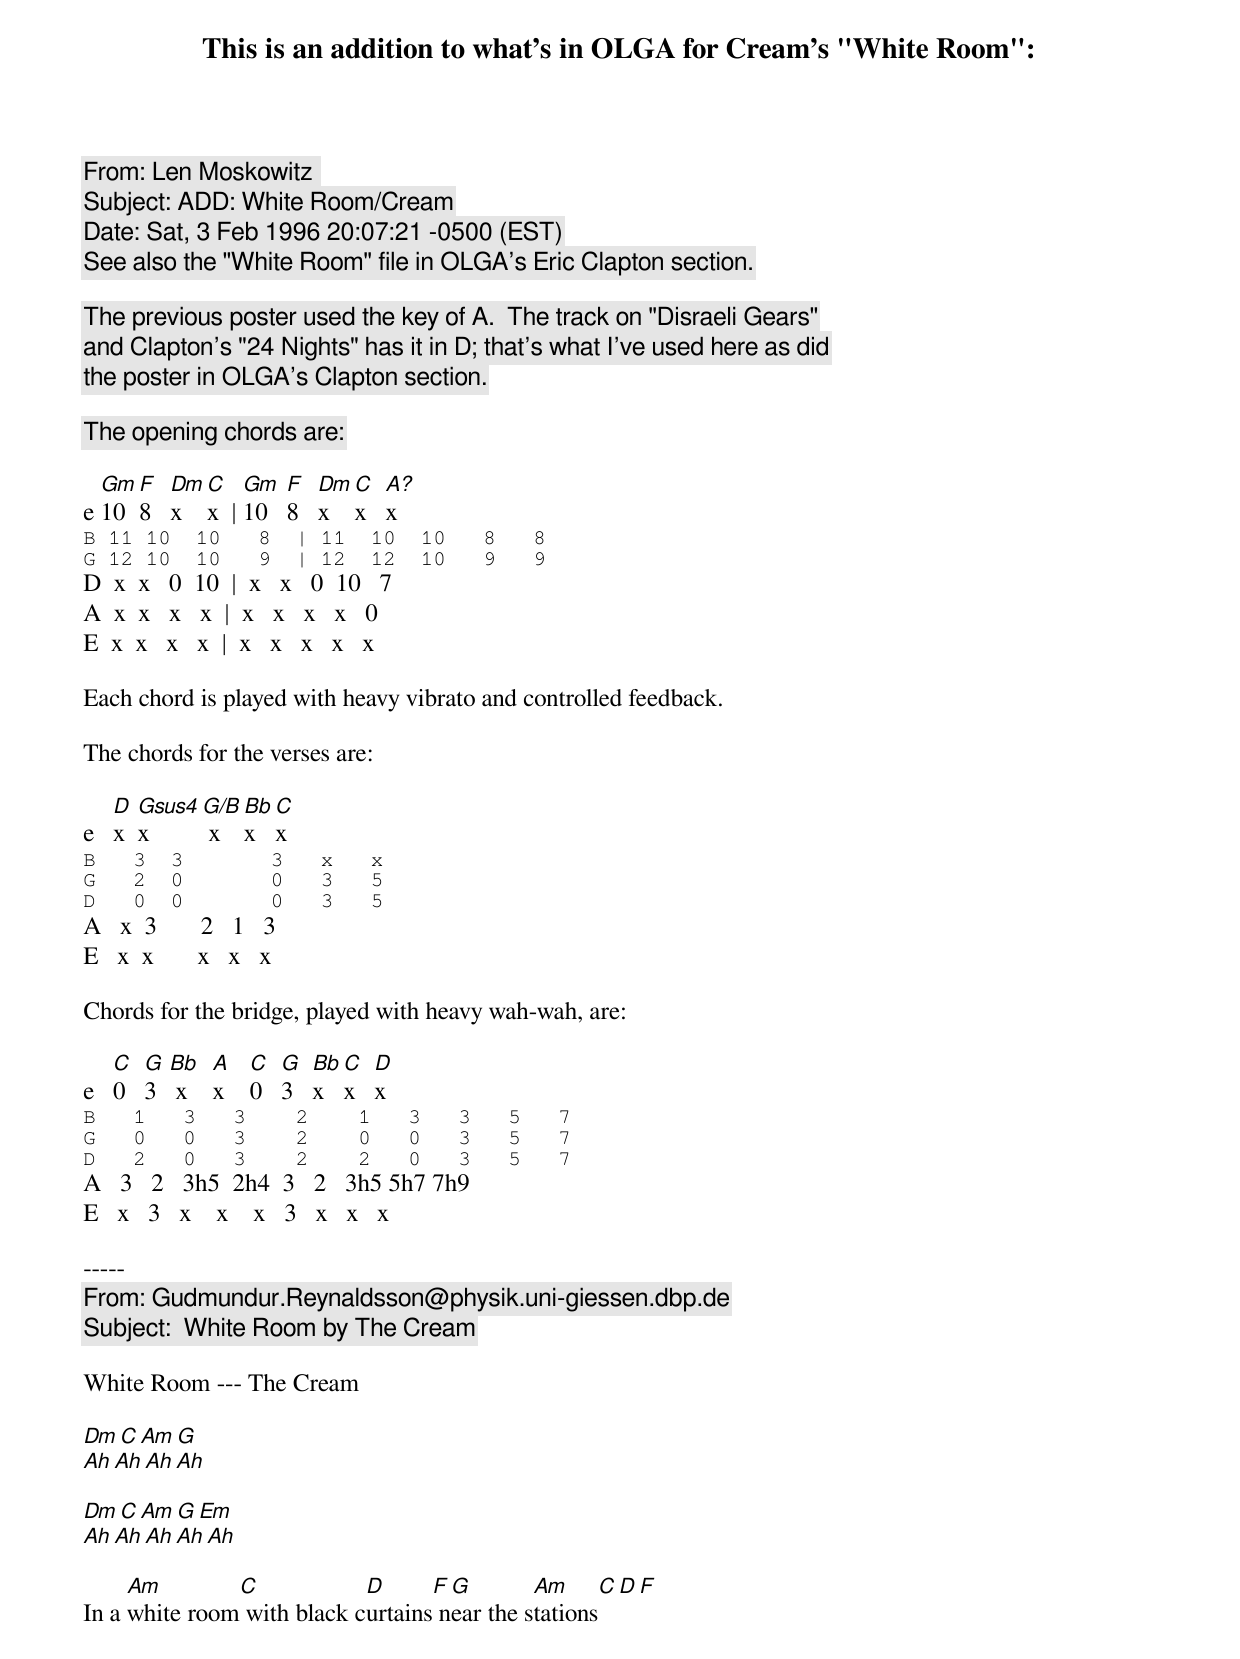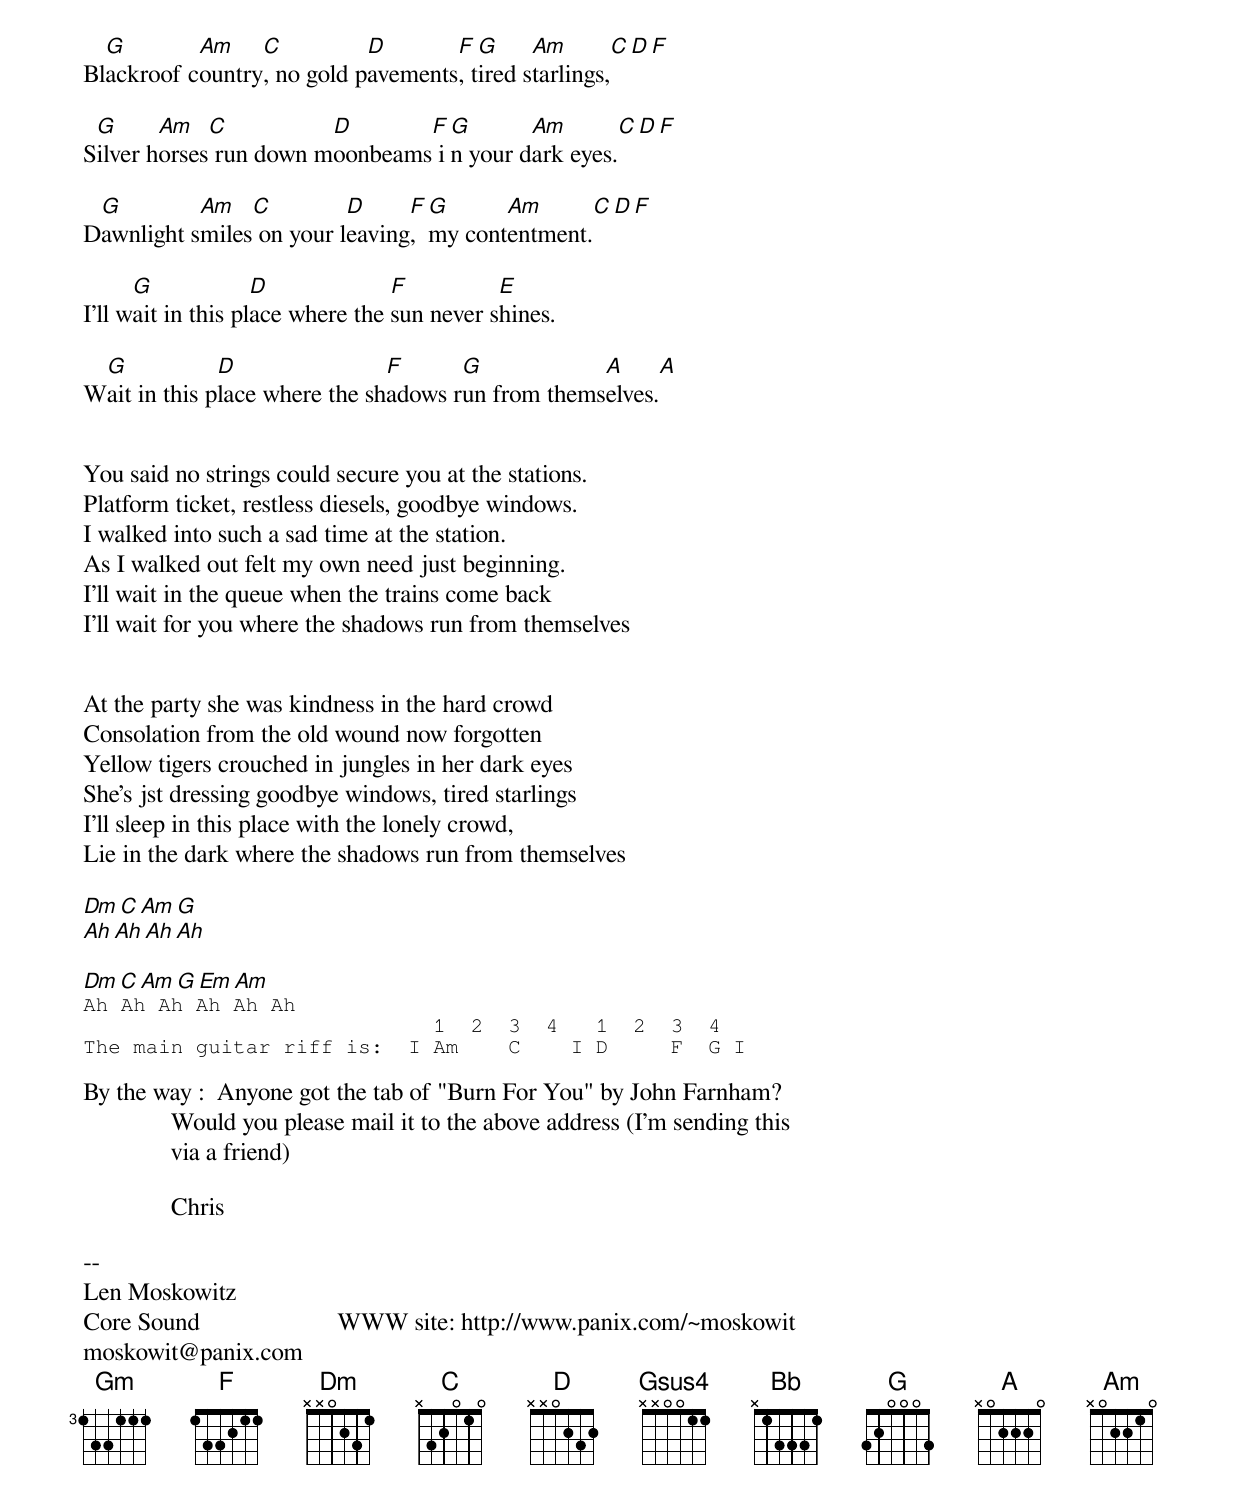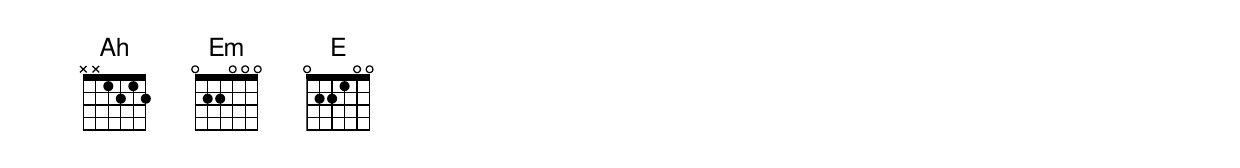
From: Len Moskowitz <moskowit@panix.com>
Subject: ADD: White Room/Cream
Date: Sat, 3 Feb 1996 20:07:21 -0500 (EST)

[See also the "White Room" file in OLGA's Eric Clapton section.]

This is an addition to what's in OLGA for Cream's "White Room":

The previous poster used the key of A.  The track on "Disraeli Gears"
and Clapton's "24 Nights" has it in D; that's what I've used here as did
the poster in OLGA's Clapton section.

The opening chords are:

  Gm  F   Dm  C    Gm   F   Dm  C   A?
e 10  8   x   x  | 10   8   x   x   x
B 11 10  10   8  | 11  10  10   8   8
G 12 10  10   9  | 12  12  10   9   9
D  x  x   0  10  |  x   x   0  10   7
A  x  x   x   x  |  x   x   x   x   0
E  x  x   x   x  |  x   x   x   x   x

Each chord is played with heavy vibrato and controlled feedback.

The chords for the verses are:

    D  Gsus4  G/B  Bb  C
e   x  x       x   x   x
B   3  3       3   x   x
G   2  0       0   3   5
D   0  0       0   3   5
A   x  3       2   1   3
E   x  x       x   x   x

Chords for the bridge, played with heavy wah-wah, are:

    C   G  Bb    A    C   G   Bb  C   D
e   0   3   x    x    0   3   x   x   x
B   1   3   3    2    1   3   3   5   7
G   0   0   3    2    0   0   3   5   7
D   2   0   3    2    2   0   3   5   7
A   3   2   3h5  2h4  3   2   3h5 5h7 7h9
E   x   3   x    x    x   3   x   x   x

-----
From: Gudmundur.Reynaldsson@physik.uni-giessen.dbp.de
Subject:  White Room by The Cream

White Room --- The Cream

Dm  C  Am  G
Ah  Ah Ah  Ah

Dm  C  Am  G  Em
Ah Ah  Ah  Ah Ah

     Am        C            D      F G        Am     C  D F
In a white room with black curtains near the stations

  G        Am    C          D       F  G     Am       C  D F
Blackroof country, no gold pavements, tired starlings,

 G      Am   C          D       F G       Am       C  D F
Silver horses run down moonbeams in your dark eyes.

 G         Am   C         D     F G      Am       C  D F
Dawnlight smiles on your leaving, my contentment.

      G             D             F          E
I'll wait in this place where the sun never shines.

 G            D                F      G            A      A
Wait in this place where the shadows run from themselves.


You said no strings could secure you at the stations.
Platform ticket, restless diesels, goodbye windows.
I walked into such a sad time at the station.
As I walked out felt my own need just beginning.
I'll wait in the queue when the trains come back
I'll wait for you where the shadows run from themselves


At the party she was kindness in the hard crowd
Consolation from the old wound now forgotten
Yellow tigers crouched in jungles in her dark eyes
She's jst dressing goodbye windows, tired starlings
I'll sleep in this place with the lonely crowd,
Lie in the dark where the shadows run from themselves

Dm  C  Am  G
Ah  Ah Ah  Ah

Dm C  Am G  Em Am
Ah Ah Ah Ah Ah Ah
                            1  2  3  4   1  2  3  4
The main guitar riff is:  I Am    C    I D     F  G I

By the way :  Anyone got the tab of "Burn For You" by John Farnham?
              Would you please mail it to the above address (I'm sending this
              via a friend)

              Chris

--
Len Moskowitz
Core Sound			WWW site: http://www.panix.com/~moskowit
moskowit@panix.com
